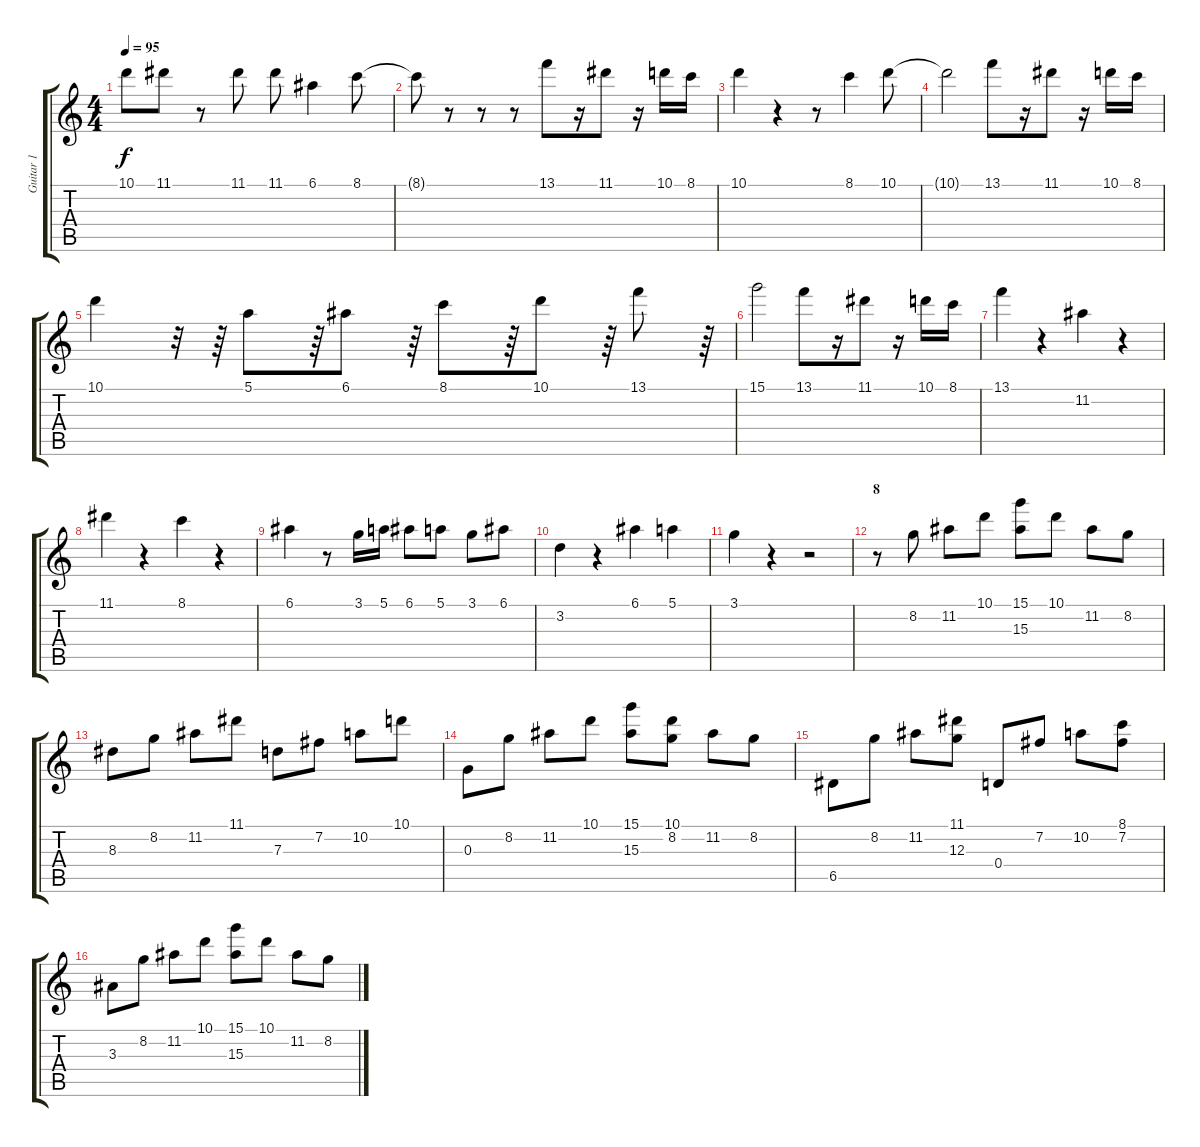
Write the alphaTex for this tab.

\track ("Guitar 1" "Guitar 1") {instrument electricguitarjazz}
\staff {score tabs}
\tuning (E4 B3 G3 D3 A2 E2) {hide}
\ts (4 4)
\tempo 95
\clef g2
\ks c
10.1.8{dy f} 11.1.8 r.8 11.1.8 11.1.8 6.1.4 8.1.8 |
8.1{t}.8 r.8 r.8 r.8 13.1.8 r.16 11.1.8 r.16 10.1.16 8.1.16 |
10.1.4 r.4 r.8 8.1.4 10.1.8 |
10.1{t}.2 13.1.8 r.16 11.1.8 r.16 10.1.16 8.1.16 |
10.1.4 r.32 r.64 5.1.8 r.64 6.1.8 r.64 8.1.8 r.64 10.1.8 r.64 13.1.8 r.64 |
15.1.2 13.1.8 r.16 11.1.8 r.16 10.1.16 8.1.16 |
13.1.4 r.4 11.2.4 r.4 |
11.1.4 r.4 8.1.4 r.4 |
6.1.4 r.8 3.1.16 5.1.16 6.1.8 5.1.8 3.1.8 6.1.8 |
3.2.4 r.4 6.1.4 5.1.4 |
3.1.4 r.4 r.2 |
\section ("" "8")
r.8 8.2.8 11.2.8 10.1.8 (15.1 15.3).8 10.1.8 11.2.8 8.2.8 |
8.3.8 8.2.8 11.2.8 11.1.8 7.3.8 7.2.8 10.2.8 10.1.8 |
0.3.8 8.2.8 11.2.8 10.1.8 (15.1 15.3).8 (10.1 8.2).8 11.2.8 8.2.8 |
6.5.8 8.2.8 11.2.8 (11.1 12.3).8 0.4.8 7.2.8 10.2.8 (8.1 7.2).8 |
3.3.8 8.2.8 11.2.8 10.1.8 (15.1 15.3).8 10.1.8 11.2.8 8.2.8
